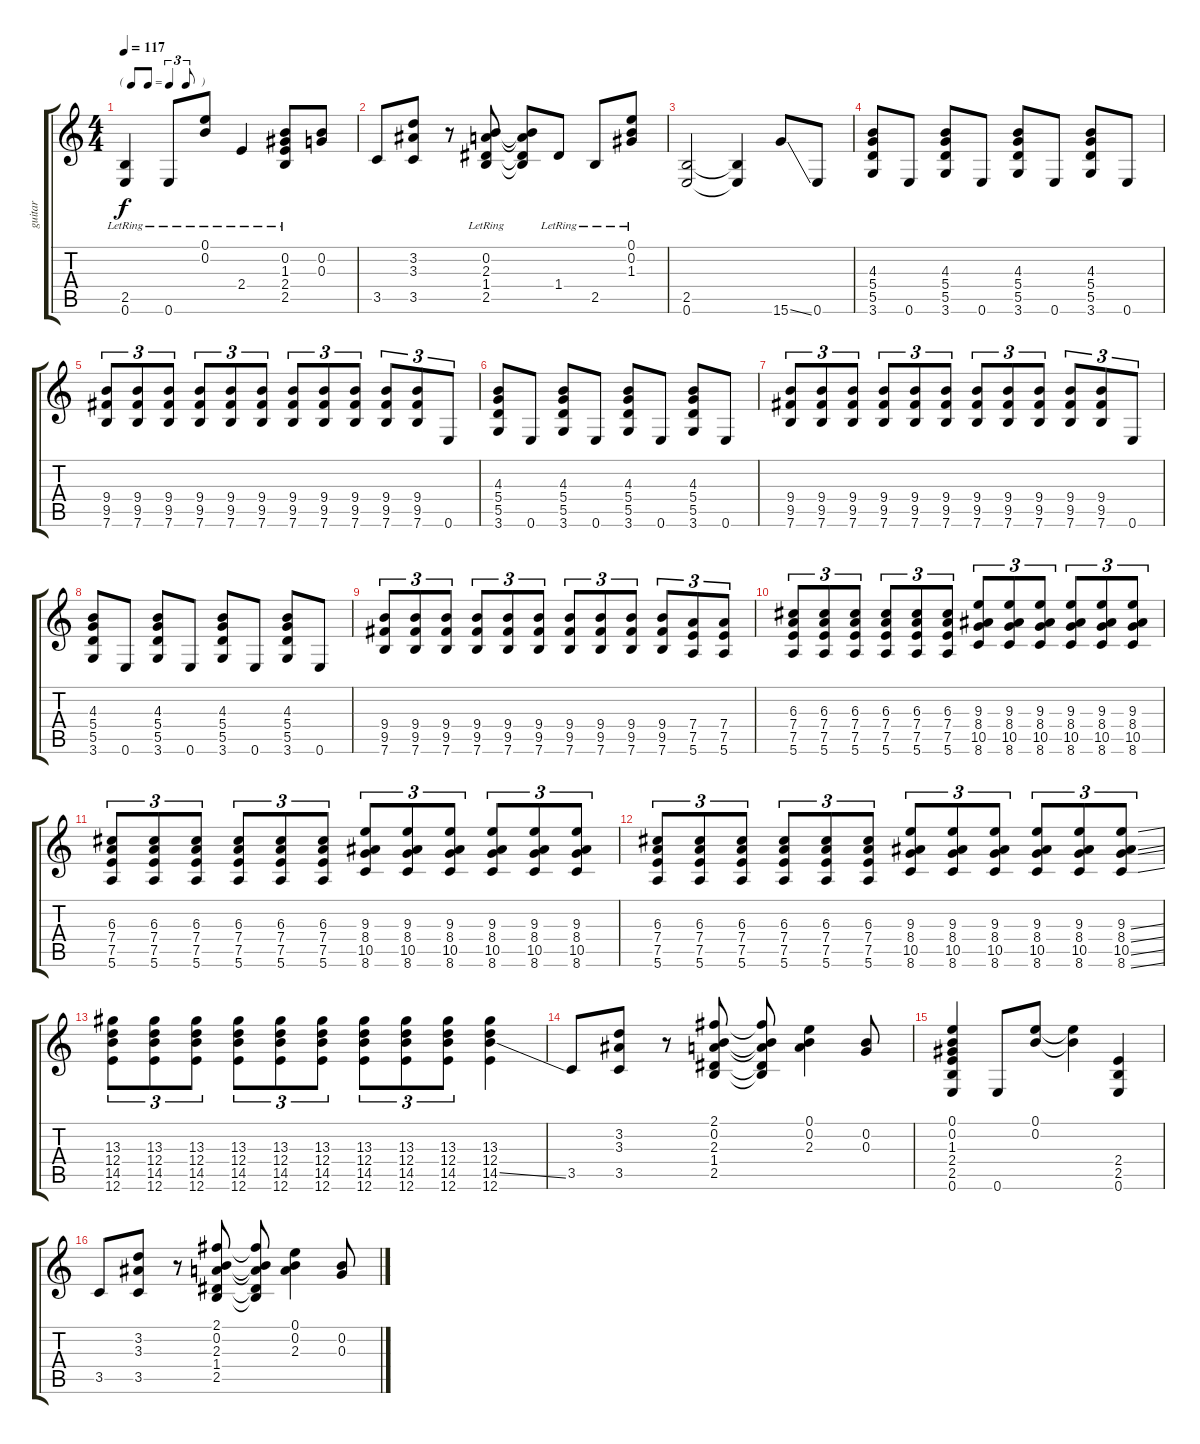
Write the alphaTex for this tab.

\track ("guitar " "guitar ") {instrument electricguitarjazz}
\staff {score tabs}
\tuning (E4 B3 G3 D3 A2 E2) {hide}
\ts (4 4)
\tf triplet8th
\tempo 117
\clef g2
\ks c
(2.5{lr} 0.6{lr}).4{dy f} 0.6{lr}.8 (0.1{lr} 0.2{lr}).8 2.4{lr}.4 (0.2{lr} 1.3{lr} 2.4{lr} 2.5{lr}).8 (0.2 0.3).8 |
3.5.8 (3.2 3.3 3.5).8 r.8 (0.2{lr} 2.3{lr} 1.4{lr} 2.5{lr}).8 (0.2{t} 2.3{t} 1.4{t} 2.5{t}).8 1.4{lr}.8 2.5{lr}.8 (0.1{lr} 0.2{lr} 1.3{lr}).8 |
(2.5 0.6).2{instrument distortionguitar} (2.5{t} 0.6{t}).4 15.6{ss}.8 0.6.8 |
(4.3 5.4 5.5 3.6).8 0.6.8 (4.3 5.4 5.5 3.6).8 0.6.8 (4.3 5.4 5.5 3.6).8 0.6.8 (4.3 5.4 5.5 3.6).8 0.6.8 |
(9.4 9.5 7.6).8{tu (3 2)} (9.4 9.5 7.6).8{tu (3 2)} (9.4 9.5 7.6).8{tu (3 2)} (9.4 9.5 7.6).8{tu (3 2)} (9.4 9.5 7.6).8{tu (3 2)} (9.4 9.5 7.6).8{tu (3 2)} (9.4 9.5 7.6).8{tu (3 2)} (9.4 9.5 7.6).8{tu (3 2)} (9.4 9.5 7.6).8{tu (3 2)} (9.4 9.5 7.6).8{tu (3 2)} (9.4 9.5 7.6).8{tu (3 2)} 0.6.8{tu (3 2)} |
(4.3 5.4 5.5 3.6).8 0.6.8 (4.3 5.4 5.5 3.6).8 0.6.8 (4.3 5.4 5.5 3.6).8 0.6.8 (4.3 5.4 5.5 3.6).8 0.6.8 |
(9.4 9.5 7.6).8{tu (3 2)} (9.4 9.5 7.6).8{tu (3 2)} (9.4 9.5 7.6).8{tu (3 2)} (9.4 9.5 7.6).8{tu (3 2)} (9.4 9.5 7.6).8{tu (3 2)} (9.4 9.5 7.6).8{tu (3 2)} (9.4 9.5 7.6).8{tu (3 2)} (9.4 9.5 7.6).8{tu (3 2)} (9.4 9.5 7.6).8{tu (3 2)} (9.4 9.5 7.6).8{tu (3 2)} (9.4 9.5 7.6).8{tu (3 2)} 0.6.8{tu (3 2)} |
(4.3 5.4 5.5 3.6).8 0.6.8 (4.3 5.4 5.5 3.6).8 0.6.8 (4.3 5.4 5.5 3.6).8 0.6.8 (4.3 5.4 5.5 3.6).8 0.6.8 |
(9.4 9.5 7.6).8{tu (3 2)} (9.4 9.5 7.6).8{tu (3 2)} (9.4 9.5 7.6).8{tu (3 2)} (9.4 9.5 7.6).8{tu (3 2)} (9.4 9.5 7.6).8{tu (3 2)} (9.4 9.5 7.6).8{tu (3 2)} (9.4 9.5 7.6).8{tu (3 2)} (9.4 9.5 7.6).8{tu (3 2)} (9.4 9.5 7.6).8{tu (3 2)} (9.4 9.5 7.6).8{tu (3 2)} (7.4 7.5 5.6).8{tu (3 2)} (7.4 7.5 5.6).8{tu (3 2)} |
(6.3 7.4 7.5 5.6).8{tu (3 2)} (6.3 7.4 7.5 5.6).8{tu (3 2)} (6.3 7.4 7.5 5.6).8{tu (3 2)} (6.3 7.4 7.5 5.6).8{tu (3 2)} (6.3 7.4 7.5 5.6).8{tu (3 2)} (6.3 7.4 7.5 5.6).8{tu (3 2)} (9.3 8.4 10.5 8.6).8{tu (3 2)} (9.3 8.4 10.5 8.6).8{tu (3 2)} (9.3 8.4 10.5 8.6).8{tu (3 2)} (9.3 8.4 10.5 8.6).8{tu (3 2)} (9.3 8.4 10.5 8.6).8{tu (3 2)} (9.3 8.4 10.5 8.6).8{tu (3 2)} |
(6.3 7.4 7.5 5.6).8{tu (3 2)} (6.3 7.4 7.5 5.6).8{tu (3 2)} (6.3 7.4 7.5 5.6).8{tu (3 2)} (6.3 7.4 7.5 5.6).8{tu (3 2)} (6.3 7.4 7.5 5.6).8{tu (3 2)} (6.3 7.4 7.5 5.6).8{tu (3 2)} (9.3 8.4 10.5 8.6).8{tu (3 2)} (9.3 8.4 10.5 8.6).8{tu (3 2)} (9.3 8.4 10.5 8.6).8{tu (3 2)} (9.3 8.4 10.5 8.6).8{tu (3 2)} (9.3 8.4 10.5 8.6).8{tu (3 2)} (9.3 8.4 10.5 8.6).8{tu (3 2)} |
(6.3 7.4 7.5 5.6).8{tu (3 2)} (6.3 7.4 7.5 5.6).8{tu (3 2)} (6.3 7.4 7.5 5.6).8{tu (3 2)} (6.3 7.4 7.5 5.6).8{tu (3 2)} (6.3 7.4 7.5 5.6).8{tu (3 2)} (6.3 7.4 7.5 5.6).8{tu (3 2)} (9.3 8.4 10.5 8.6).8{tu (3 2)} (9.3 8.4 10.5 8.6).8{tu (3 2)} (9.3 8.4 10.5 8.6).8{tu (3 2)} (9.3 8.4 10.5 8.6).8{tu (3 2)} (9.3 8.4 10.5 8.6).8{tu (3 2)} (9.3{ss} 8.4{ss} 10.5{ss} 8.6{ss}).8{tu (3 2)} |
(13.3 12.4 14.5 12.6).8{tu (3 2)} (13.3 12.4 14.5 12.6).8{tu (3 2)} (13.3 12.4 14.5 12.6).8{tu (3 2)} (13.3 12.4 14.5 12.6).8{tu (3 2)} (13.3 12.4 14.5 12.6).8{tu (3 2)} (13.3 12.4 14.5 12.6).8{tu (3 2)} (13.3 12.4 14.5 12.6).8{tu (3 2)} (13.3 12.4 14.5 12.6).8{tu (3 2)} (13.3 12.4 14.5 12.6).8{tu (3 2)} (13.3 12.4 14.5{ss} 12.6).4 |
3.5.8 (3.2 3.3 3.5).8 r.8 (2.1 0.2 2.3 1.4 2.5).8 (2.1{t} 0.2{t} 2.3{t} 1.4{t} 2.5{t}).8 (0.1 0.2 2.3).4 (0.2 0.3).8 |
(0.1 0.2 1.3 2.4 2.5 0.6).4 0.6.8 (0.1 0.2).8 (0.1{t} 0.2{t}).4 (2.4 2.5 0.6).4 |
3.5.8 (3.2 3.3 3.5).8 r.8 (2.1 0.2 2.3 1.4 2.5).8 (2.1{t} 0.2{t} 2.3{t} 1.4{t} 2.5{t}).8 (0.1 0.2 2.3).4 (0.2 0.3).8
